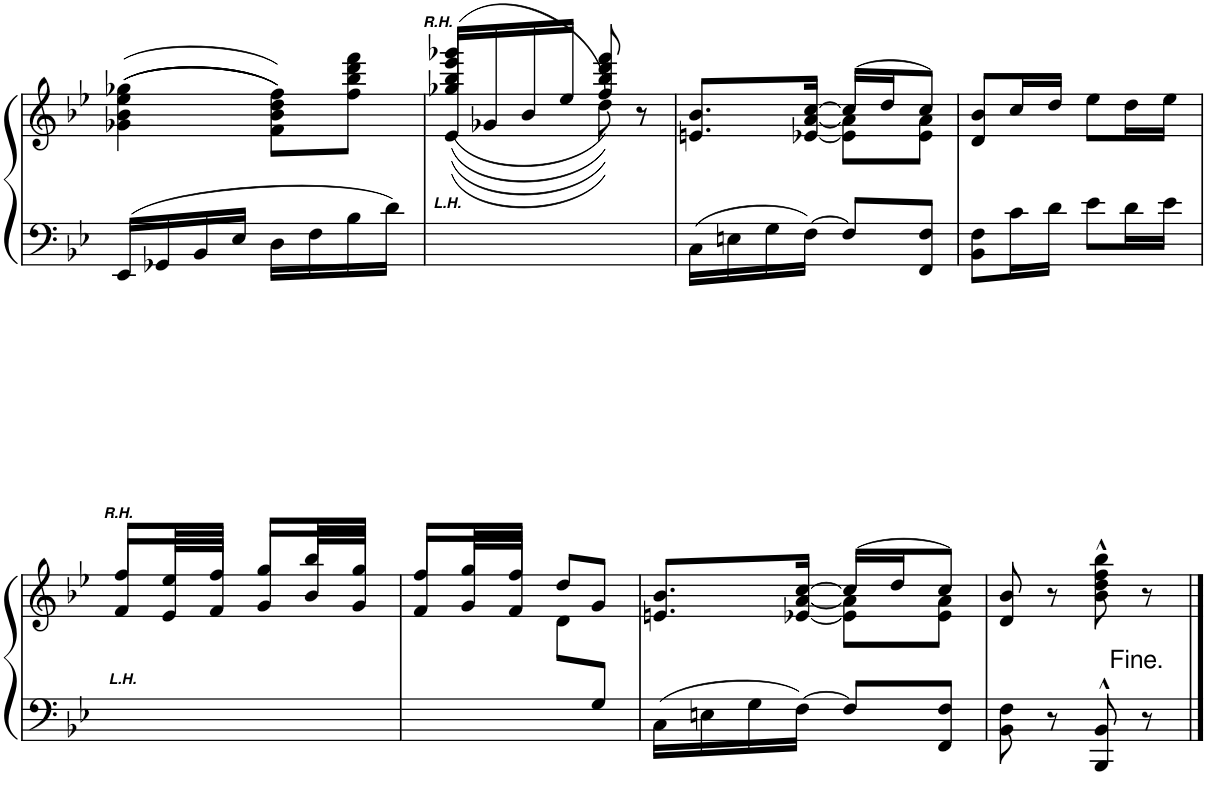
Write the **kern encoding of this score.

**kern	**kern
*part1	*part1
*staff2	*staff1
*I"Piano.	*
*I'Pno	*
!!LO:PB:g=z
*clefF4	*clefG2
*k[b-e-]	*k[b-e-]
*B-:	*B-:
*M2/4	*M2/4
=85	=85
16EE-/LL	((((4g-X\ 4b-\ 4ee-\ 4gg-X\
16GG-X/	.
16BB-/	.
16E-/JJ	.
16D\LL	8f\ 8b-\ 8dd\ 8ff\L))))
16F\	.
16B-\	8ff\ 8bb-\ 8ddd\ 8fff\J
16d\JJ	.
=86	=86
*	*^
!	!LO:TX:a:Bi:t=R.H.	!
!LO:TX:a:Bi:t=L.H.	!	!
4.ryy	((((4gg-X/ 4bb-/ 4eee-/ 4ggg-X/	(16e-/LL
.	.	16g-X/
.	.	16b-/
.	.	16ee-/JJ
.	8ff/ 8bb-/ 8ddd/ 8fff/))))	8dd\)
8r	8r	8ryy
=87	=87	=87
16C\LL	8.en/ 8.b-/L	4ryy
16En\	.	.
16G\	.	.
[16F\JJ	[16e-X/ [16a/ [16cc/Jk	.
8F/L]	(16cc/LL]	8e-\] 8a\]L
.	16dd/J	.
8FF/ 8F/J	8cc/J)	8e-\ 8a\J
*	*v	*v
=88	=88
8BB-\ 8F\L	8d/ 8b-/L
16c\L	16cc/L
16d\JJ	16dd/JJ
8e-\L	8ee-\L
16d\L	16dd\L
16e-\JJ	16ee-\JJ
!!LO:LB:g=z
=89	=89
*	*^
!	!LO:TX:a:Bi:t=R.H.	!
!LO:TX:a:Bi:t=L.H.	!	!
2ryy	8ff/L	8f/L
.	16ee-/L	16e-/L
.	16ff/JJ	16f/JJ
.	8gg/L	8g/L
.	16bb-/L	16b-/L
.	16gg/JJ	16g/JJ
=90	=90	=90
4.ryy	8ff/L	8f/L
.	16gg/L	16g/L
.	16ff/JJ	16f/JJ
.	8dd/L	8d\L
8G/J	8g/J	8ryy
=91	=91	=91
16C\LL	8.en/ 8.b-/L	4ryy
16En\	.	.
16G\	.	.
[16F\JJ	[16e-X/ [16a/ [16cc/Jk	.
8F/L]	(16cc/LL]	8e-\] 8a\]L
.	16dd/J	.
8FF/ 8F/J	8cc/J)	8e-\ 8a\J
*	*v	*v
=92	=92
8BB-\ 8F\	8d/ 8b-/
8r	8r
8BBB-/^^ 8BB-/^^	8b-\^^ 8dd\^^ 8ff\^^ 8bb-\^^
8r	8r
!	!LO:TX:b:t=<font face="FreeSans"/>Fine.
!LO:TX:b:t=<font face="FreeSans"/>Fine.	!
==	==
*-	*-
